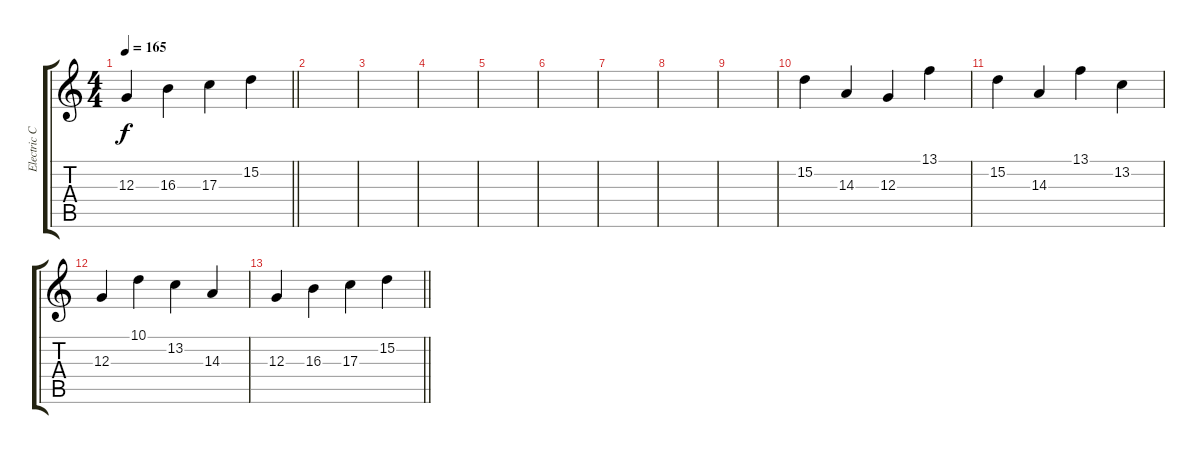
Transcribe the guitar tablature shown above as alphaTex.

\track ("Electric Clean" "Electric C") {instrument harpsichord}
\staff {score tabs}
\tuning (E4 B3 G3 D3 A2 E2) {hide}
\ts (4 4)
\tempo 165
\clef g2
\barLineRight lightlight
\ks c
12.3.4{dy f} 16.3.4 17.3.4 15.2.4 |
|
|
|
|
|
|
|
|
15.2.4 14.3.4 12.3.4 13.1.4 |
15.2.4 14.3.4 13.1.4 13.2.4 |
12.3.4 10.1.4 13.2.4 14.3.4 |
\barLineRight lightlight
12.3.4 16.3.4 17.3.4 15.2.4
